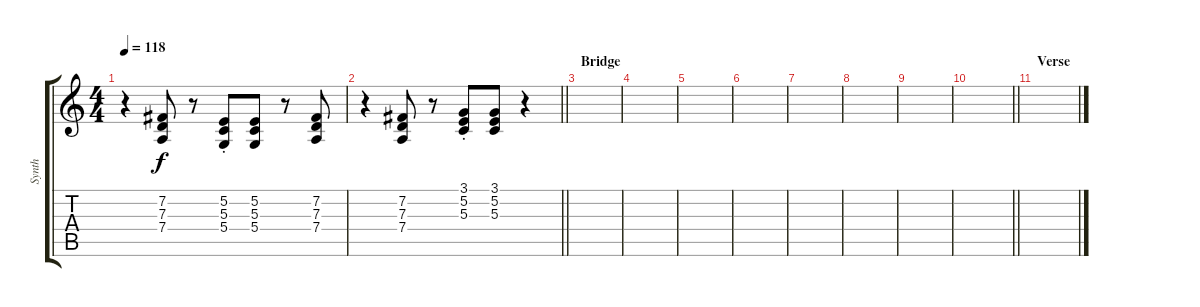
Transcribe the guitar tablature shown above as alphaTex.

\track ("Synth" "Synth") {instrument lead1square bank 255}
\staff {score tabs}
\tuning (E4 B3 G3 D3 A2 E2) {hide}
\ts (4 4)
\tempo 118
\clef g2
\ks c
r.4{dy f} (7.2 7.3 7.4).8 r.8 (5.2{st} 5.3{st} 5.4{st}).8 (5.2 5.3 5.4).8 r.8 (7.2 7.3 7.4).8 |
\barLineRight lightlight
r.4 (7.2 7.3 7.4).8 r.8 (3.1{st} 5.2{st} 5.3{st}).8 (3.1 5.2 5.3).8 r.4 |
\section ("" "Bridge")
|
|
|
|
|
|
|
\barLineRight lightlight
|
\section ("" "Verse")
